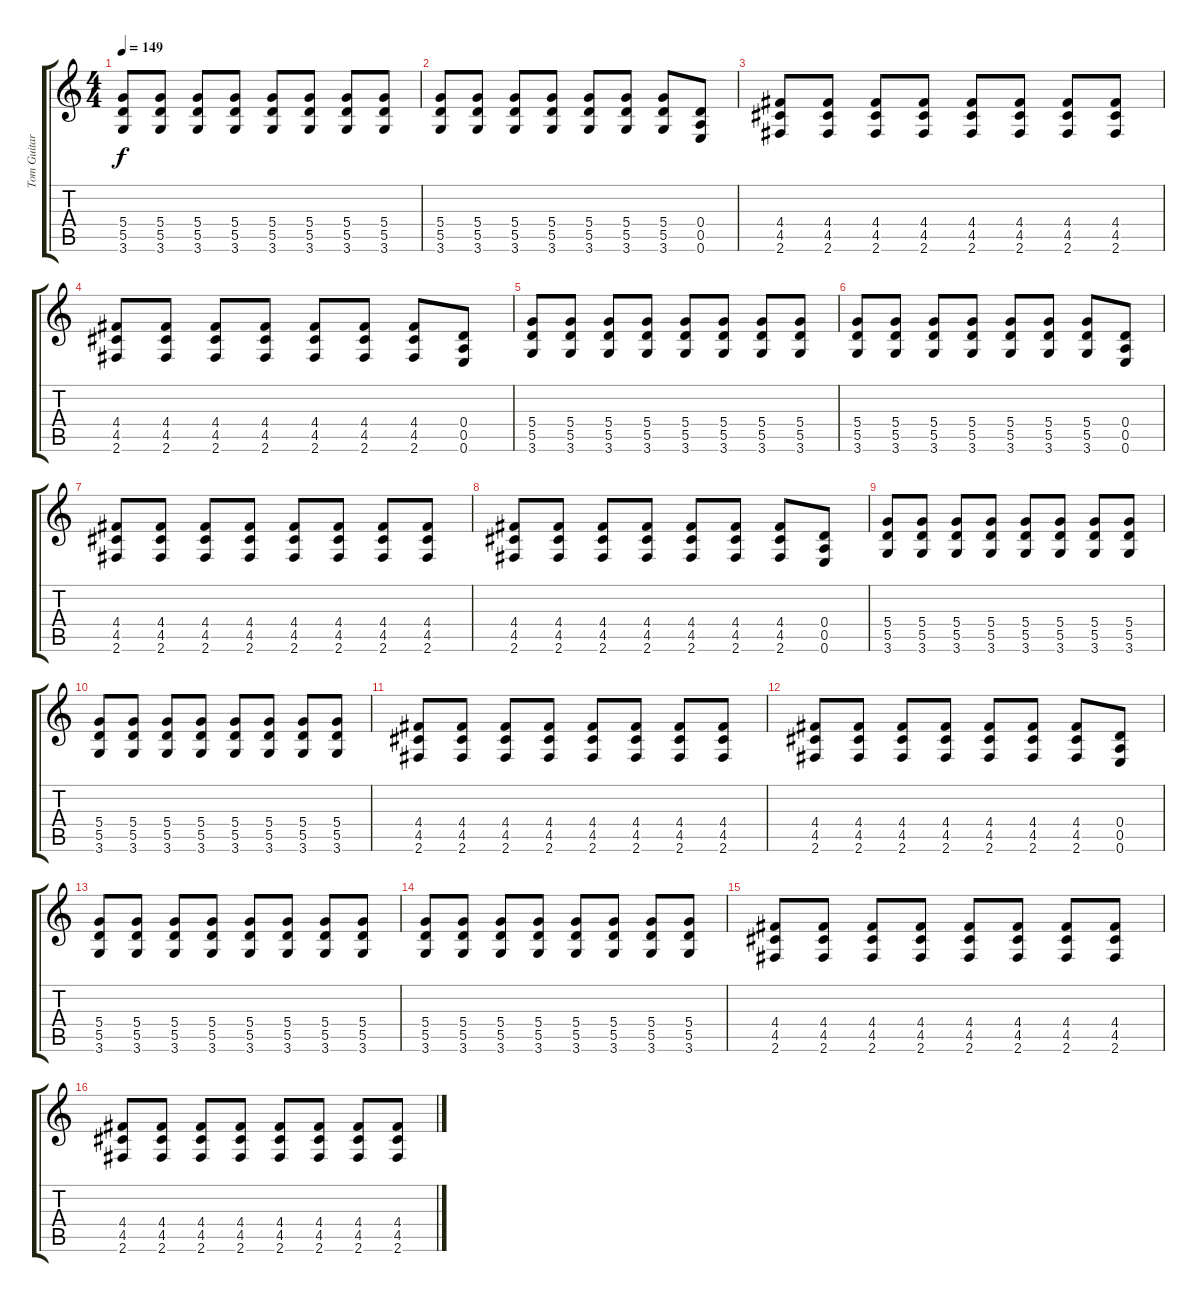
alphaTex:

\track ("Tom Guitar 1" "Tom Guitar") {instrument electricguitarclean}
\staff {score tabs}
\tuning (E4 B3 G3 D3 A2 E2) {hide}
\ts (4 4)
\tempo 149
\clef g2
\ks c
(5.4 5.5 3.6).8{dy f instrument distortionguitar} (5.4 5.5 3.6).8 (5.4 5.5 3.6).8 (5.4 5.5 3.6).8 (5.4 5.5 3.6).8 (5.4 5.5 3.6).8 (5.4 5.5 3.6).8 (5.4 5.5 3.6).8 |
(5.4 5.5 3.6).8 (5.4 5.5 3.6).8 (5.4 5.5 3.6).8 (5.4 5.5 3.6).8 (5.4 5.5 3.6).8 (5.4 5.5 3.6).8 (5.4 5.5 3.6).8 (0.4 0.5 0.6).8 |
(4.4 4.5 2.6).8 (4.4 4.5 2.6).8 (4.4 4.5 2.6).8 (4.4 4.5 2.6).8 (4.4 4.5 2.6).8 (4.4 4.5 2.6).8 (4.4 4.5 2.6).8 (4.4 4.5 2.6).8 |
(4.4 4.5 2.6).8 (4.4 4.5 2.6).8 (4.4 4.5 2.6).8 (4.4 4.5 2.6).8 (4.4 4.5 2.6).8 (4.4 4.5 2.6).8 (4.4 4.5 2.6).8 (0.4 0.5 0.6).8 |
(5.4 5.5 3.6).8{instrument distortionguitar} (5.4 5.5 3.6).8 (5.4 5.5 3.6).8 (5.4 5.5 3.6).8 (5.4 5.5 3.6).8 (5.4 5.5 3.6).8 (5.4 5.5 3.6).8 (5.4 5.5 3.6).8 |
(5.4 5.5 3.6).8 (5.4 5.5 3.6).8 (5.4 5.5 3.6).8 (5.4 5.5 3.6).8 (5.4 5.5 3.6).8 (5.4 5.5 3.6).8 (5.4 5.5 3.6).8 (0.4 0.5 0.6).8 |
(4.4 4.5 2.6).8 (4.4 4.5 2.6).8 (4.4 4.5 2.6).8 (4.4 4.5 2.6).8 (4.4 4.5 2.6).8 (4.4 4.5 2.6).8 (4.4 4.5 2.6).8 (4.4 4.5 2.6).8 |
(4.4 4.5 2.6).8 (4.4 4.5 2.6).8 (4.4 4.5 2.6).8 (4.4 4.5 2.6).8 (4.4 4.5 2.6).8 (4.4 4.5 2.6).8 (4.4 4.5 2.6).8 (0.4 0.5 0.6).8 |
(5.4 5.5 3.6).8{volume 5} (5.4 5.5 3.6).8 (5.4 5.5 3.6).8 (5.4 5.5 3.6).8 (5.4 5.5 3.6).8 (5.4 5.5 3.6).8 (5.4 5.5 3.6).8 (5.4 5.5 3.6).8 |
(5.4 5.5 3.6).8 (5.4 5.5 3.6).8 (5.4 5.5 3.6).8 (5.4 5.5 3.6).8 (5.4 5.5 3.6).8 (5.4 5.5 3.6).8 (5.4 5.5 3.6).8 (5.4 5.5 3.6).8 |
(4.4 4.5 2.6).8 (4.4 4.5 2.6).8 (4.4 4.5 2.6).8 (4.4 4.5 2.6).8 (4.4 4.5 2.6).8 (4.4 4.5 2.6).8 (4.4 4.5 2.6).8 (4.4 4.5 2.6).8 |
(4.4 4.5 2.6).8 (4.4 4.5 2.6).8 (4.4 4.5 2.6).8 (4.4 4.5 2.6).8 (4.4 4.5 2.6).8 (4.4 4.5 2.6).8 (4.4 4.5 2.6).8 (0.4 0.5 0.6).8 |
(5.4 5.5 3.6).8{volume 0} (5.4 5.5 3.6).8 (5.4 5.5 3.6).8 (5.4 5.5 3.6).8 (5.4 5.5 3.6).8 (5.4 5.5 3.6).8 (5.4 5.5 3.6).8 (5.4 5.5 3.6).8 |
(5.4 5.5 3.6).8 (5.4 5.5 3.6).8 (5.4 5.5 3.6).8 (5.4 5.5 3.6).8 (5.4 5.5 3.6).8 (5.4 5.5 3.6).8 (5.4 5.5 3.6).8 (5.4 5.5 3.6).8 |
(4.4 4.5 2.6).8 (4.4 4.5 2.6).8 (4.4 4.5 2.6).8 (4.4 4.5 2.6).8 (4.4 4.5 2.6).8 (4.4 4.5 2.6).8 (4.4 4.5 2.6).8 (4.4 4.5 2.6).8 |
(4.4 4.5 2.6).8 (4.4 4.5 2.6).8 (4.4 4.5 2.6).8 (4.4 4.5 2.6).8 (4.4 4.5 2.6).8 (4.4 4.5 2.6).8 (4.4 4.5 2.6).8 (4.4 4.5 2.6).8
